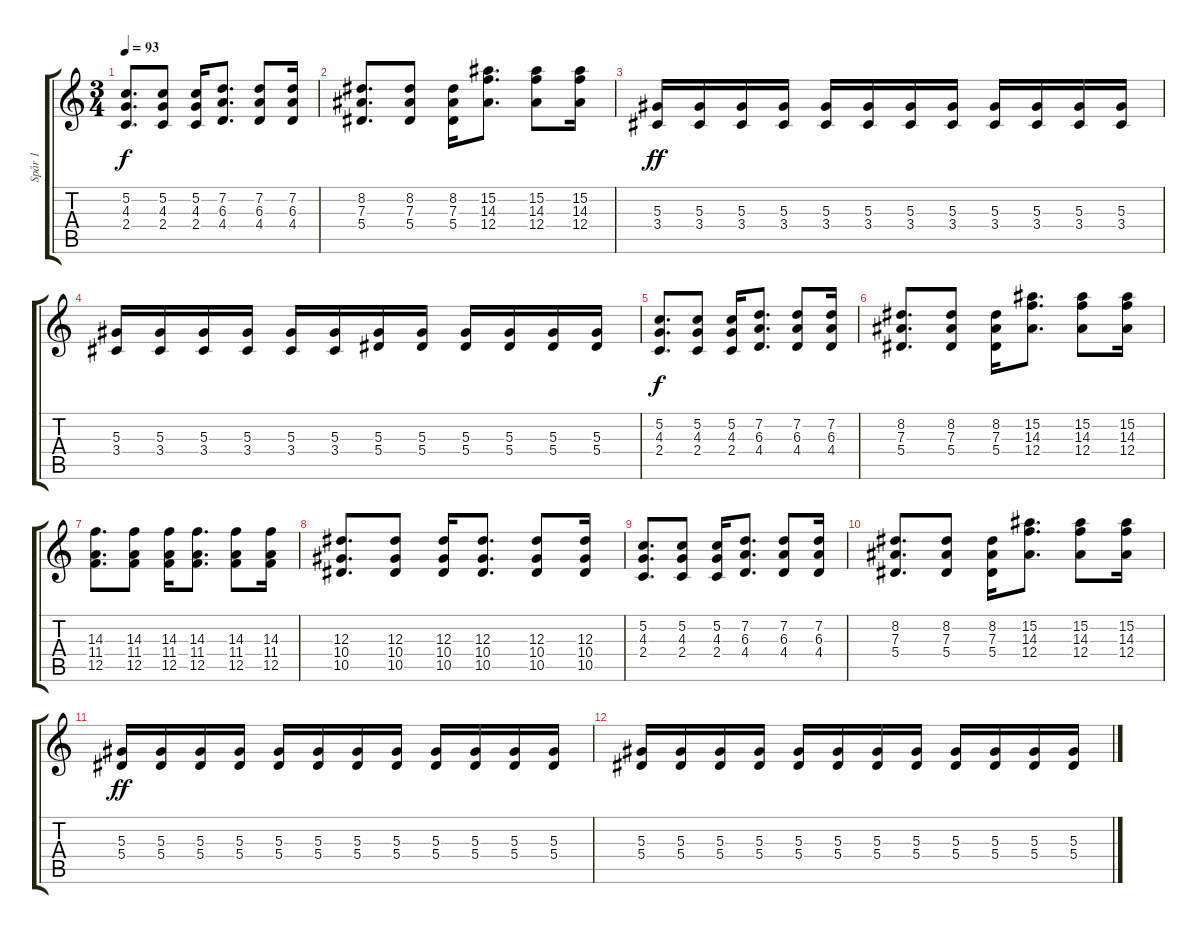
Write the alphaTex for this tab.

\track ("Spår 1" "Spår 1") {instrument distortionguitar}
\staff {score tabs}
\tuning (C4 G3 Eb3 Bb2 F2 C2) {hide}
\ts (3 4)
\tempo 93
\clef g2
\ks c
(5.2 4.3 2.4).8{d dy f} (5.2 4.3 2.4).8 (5.2 4.3 2.4).16 (7.2 6.3 4.4).8{d} (7.2 6.3 4.4).8 (7.2 6.3 4.4).16 |
(8.2 7.3 5.4).8{d} (8.2 7.3 5.4).8 (8.2 7.3 5.4).16 (15.2 14.3 12.4).8{d} (15.2 14.3 12.4).8 (15.2 14.3 12.4).16 |
(5.3 3.4).16{dy ff} (5.3 3.4).16 (5.3 3.4).16 (5.3 3.4).16 (5.3 3.4).16 (5.3 3.4).16 (5.3 3.4).16 (5.3 3.4).16 (5.3 3.4).16 (5.3 3.4).16 (5.3 3.4).16 (5.3 3.4).16 |
(5.3 3.4).16 (5.3 3.4).16 (5.3 3.4).16 (5.3 3.4).16 (5.3 3.4).16 (5.3 3.4).16 (5.3 5.4).16 (5.3 5.4).16 (5.3 5.4).16 (5.3 5.4).16 (5.3 5.4).16 (5.3 5.4).16 |
(5.2 4.3 2.4).8{d dy f} (5.2 4.3 2.4).8 (5.2 4.3 2.4).16 (7.2 6.3 4.4).8{d} (7.2 6.3 4.4).8 (7.2 6.3 4.4).16 |
(8.2 7.3 5.4).8{d} (8.2 7.3 5.4).8 (8.2 7.3 5.4).16 (15.2 14.3 12.4).8{d} (15.2 14.3 12.4).8 (15.2 14.3 12.4).16 |
(14.3 11.4 12.5).8{d} (14.3 11.4 12.5).8 (14.3 11.4 12.5).16 (14.3 11.4 12.5).8{d} (14.3 11.4 12.5).8 (14.3 11.4 12.5).16 |
(12.3 10.4 10.5).8{d} (12.3 10.4 10.5).8 (12.3 10.4 10.5).16 (12.3 10.4 10.5).8{d} (12.3 10.4 10.5).8 (12.3 10.4 10.5).16 |
(5.2 4.3 2.4).8{d} (5.2 4.3 2.4).8 (5.2 4.3 2.4).16 (7.2 6.3 4.4).8{d} (7.2 6.3 4.4).8 (7.2 6.3 4.4).16 |
(8.2 7.3 5.4).8{d} (8.2 7.3 5.4).8 (8.2 7.3 5.4).16 (15.2 14.3 12.4).8{d} (15.2 14.3 12.4).8 (15.2 14.3 12.4).16 |
(5.3 5.4).16{dy ff} (5.3 5.4).16 (5.3 5.4).16 (5.3 5.4).16 (5.3 5.4).16 (5.3 5.4).16 (5.3 5.4).16 (5.3 5.4).16 (5.3 5.4).16 (5.3 5.4).16 (5.3 5.4).16 (5.3 5.4).16 |
(5.3 5.4).16 (5.3 5.4).16 (5.3 5.4).16 (5.3 5.4).16 (5.3 5.4).16 (5.3 5.4).16 (5.3 5.4).16 (5.3 5.4).16 (5.3 5.4).16 (5.3 5.4).16 (5.3 5.4).16 (5.3 5.4).16
